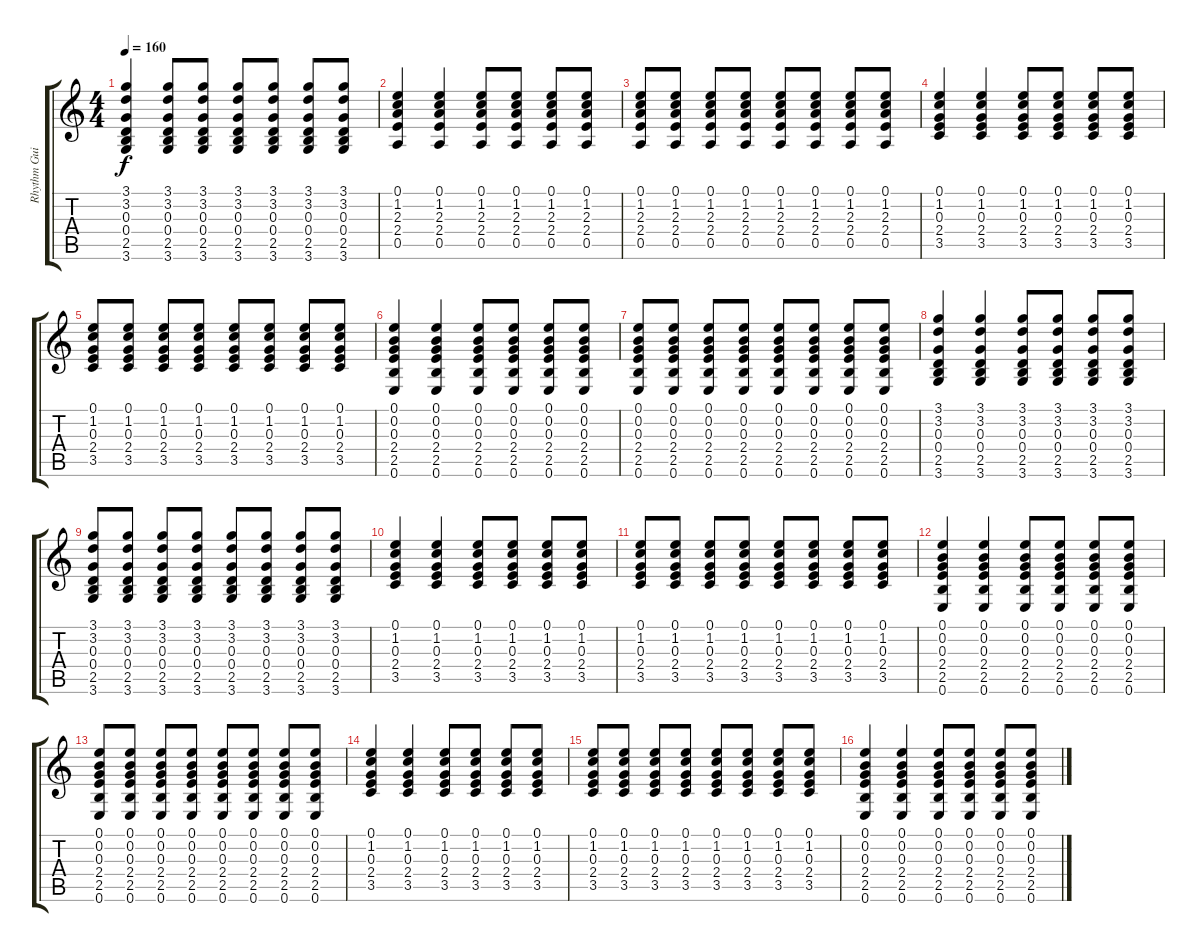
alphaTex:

\track ("Rhythm Guitar" "Rhythm Gui") {instrument acousticguitarsteel}
\staff {score tabs}
\tuning (E4 B3 G3 D3 A2 E2) {hide}
\ts (4 4)
\tempo 160
\clef g2
\ks c
(3.1 3.2 0.3 0.4 2.5 3.6).4{dy f} (3.1 3.2 0.3 0.4 2.5 3.6).8 (3.1 3.2 0.3 0.4 2.5 3.6).8 (3.1 3.2 0.3 0.4 2.5 3.6).8 (3.1 3.2 0.3 0.4 2.5 3.6).8 (3.1 3.2 0.3 0.4 2.5 3.6).8 (3.1 3.2 0.3 0.4 2.5 3.6).8 |
(0.1 1.2 2.3 2.4 0.5).4 (0.1 1.2 2.3 2.4 0.5).4 (0.1 1.2 2.3 2.4 0.5).8 (0.1 1.2 2.3 2.4 0.5).8 (0.1 1.2 2.3 2.4 0.5).8 (0.1 1.2 2.3 2.4 0.5).8 |
(0.1 1.2 2.3 2.4 0.5).8 (0.1 1.2 2.3 2.4 0.5).8 (0.1 1.2 2.3 2.4 0.5).8 (0.1 1.2 2.3 2.4 0.5).8 (0.1 1.2 2.3 2.4 0.5).8 (0.1 1.2 2.3 2.4 0.5).8 (0.1 1.2 2.3 2.4 0.5).8 (0.1 1.2 2.3 2.4 0.5).8 |
(0.1 1.2 0.3 2.4 3.5).4 (0.1 1.2 0.3 2.4 3.5).4 (0.1 1.2 0.3 2.4 3.5).8 (0.1 1.2 0.3 2.4 3.5).8 (0.1 1.2 0.3 2.4 3.5).8 (0.1 1.2 0.3 2.4 3.5).8 |
(0.1 1.2 0.3 2.4 3.5).8 (0.1 1.2 0.3 2.4 3.5).8 (0.1 1.2 0.3 2.4 3.5).8 (0.1 1.2 0.3 2.4 3.5).8 (0.1 1.2 0.3 2.4 3.5).8 (0.1 1.2 0.3 2.4 3.5).8 (0.1 1.2 0.3 2.4 3.5).8 (0.1 1.2 0.3 2.4 3.5).8 |
(0.1 0.2 0.3 2.4 2.5 0.6).4 (0.1 0.2 0.3 2.4 2.5 0.6).4 (0.1 0.2 0.3 2.4 2.5 0.6).8 (0.1 0.2 0.3 2.4 2.5 0.6).8 (0.1 0.2 0.3 2.4 2.5 0.6).8 (0.1 0.2 0.3 2.4 2.5 0.6).8 |
(0.1 0.2 0.3 2.4 2.5 0.6).8 (0.1 0.2 0.3 2.4 2.5 0.6).8 (0.1 0.2 0.3 2.4 2.5 0.6).8 (0.1 0.2 0.3 2.4 2.5 0.6).8 (0.1 0.2 0.3 2.4 2.5 0.6).8 (0.1 0.2 0.3 2.4 2.5 0.6).8 (0.1 0.2 0.3 2.4 2.5 0.6).8 (0.1 0.2 0.3 2.4 2.5 0.6).8 |
(3.1 3.2 0.3 0.4 2.5 3.6).4 (3.1 3.2 0.3 0.4 2.5 3.6).4 (3.1 3.2 0.3 0.4 2.5 3.6).8 (3.1 3.2 0.3 0.4 2.5 3.6).8 (3.1 3.2 0.3 0.4 2.5 3.6).8 (3.1 3.2 0.3 0.4 2.5 3.6).8 |
(3.1 3.2 0.3 0.4 2.5 3.6).8 (3.1 3.2 0.3 0.4 2.5 3.6).8 (3.1 3.2 0.3 0.4 2.5 3.6).8 (3.1 3.2 0.3 0.4 2.5 3.6).8 (3.1 3.2 0.3 0.4 2.5 3.6).8 (3.1 3.2 0.3 0.4 2.5 3.6).8 (3.1 3.2 0.3 0.4 2.5 3.6).8 (3.1 3.2 0.3 0.4 2.5 3.6).8 |
(0.1 1.2 0.3 2.4 3.5).4 (0.1 1.2 0.3 2.4 3.5).4 (0.1 1.2 0.3 2.4 3.5).8 (0.1 1.2 0.3 2.4 3.5).8 (0.1 1.2 0.3 2.4 3.5).8 (0.1 1.2 0.3 2.4 3.5).8 |
(0.1 1.2 0.3 2.4 3.5).8 (0.1 1.2 0.3 2.4 3.5).8 (0.1 1.2 0.3 2.4 3.5).8 (0.1 1.2 0.3 2.4 3.5).8 (0.1 1.2 0.3 2.4 3.5).8 (0.1 1.2 0.3 2.4 3.5).8 (0.1 1.2 0.3 2.4 3.5).8 (0.1 1.2 0.3 2.4 3.5).8 |
(0.1 0.2 0.3 2.4 2.5 0.6).4 (0.1 0.2 0.3 2.4 2.5 0.6).4 (0.1 0.2 0.3 2.4 2.5 0.6).8 (0.1 0.2 0.3 2.4 2.5 0.6).8 (0.1 0.2 0.3 2.4 2.5 0.6).8 (0.1 0.2 0.3 2.4 2.5 0.6).8 |
(0.1 0.2 0.3 2.4 2.5 0.6).8 (0.1 0.2 0.3 2.4 2.5 0.6).8 (0.1 0.2 0.3 2.4 2.5 0.6).8 (0.1 0.2 0.3 2.4 2.5 0.6).8 (0.1 0.2 0.3 2.4 2.5 0.6).8 (0.1 0.2 0.3 2.4 2.5 0.6).8 (0.1 0.2 0.3 2.4 2.5 0.6).8 (0.1 0.2 0.3 2.4 2.5 0.6).8 |
(0.1 1.2 0.3 2.4 3.5).4 (0.1 1.2 0.3 2.4 3.5).4 (0.1 1.2 0.3 2.4 3.5).8 (0.1 1.2 0.3 2.4 3.5).8 (0.1 1.2 0.3 2.4 3.5).8 (0.1 1.2 0.3 2.4 3.5).8 |
(0.1 1.2 0.3 2.4 3.5).8 (0.1 1.2 0.3 2.4 3.5).8 (0.1 1.2 0.3 2.4 3.5).8 (0.1 1.2 0.3 2.4 3.5).8 (0.1 1.2 0.3 2.4 3.5).8 (0.1 1.2 0.3 2.4 3.5).8 (0.1 1.2 0.3 2.4 3.5).8 (0.1 1.2 0.3 2.4 3.5).8 |
(0.1 0.2 0.3 2.4 2.5 0.6).4 (0.1 0.2 0.3 2.4 2.5 0.6).4 (0.1 0.2 0.3 2.4 2.5 0.6).8 (0.1 0.2 0.3 2.4 2.5 0.6).8 (0.1 0.2 0.3 2.4 2.5 0.6).8 (0.1 0.2 0.3 2.4 2.5 0.6).8
